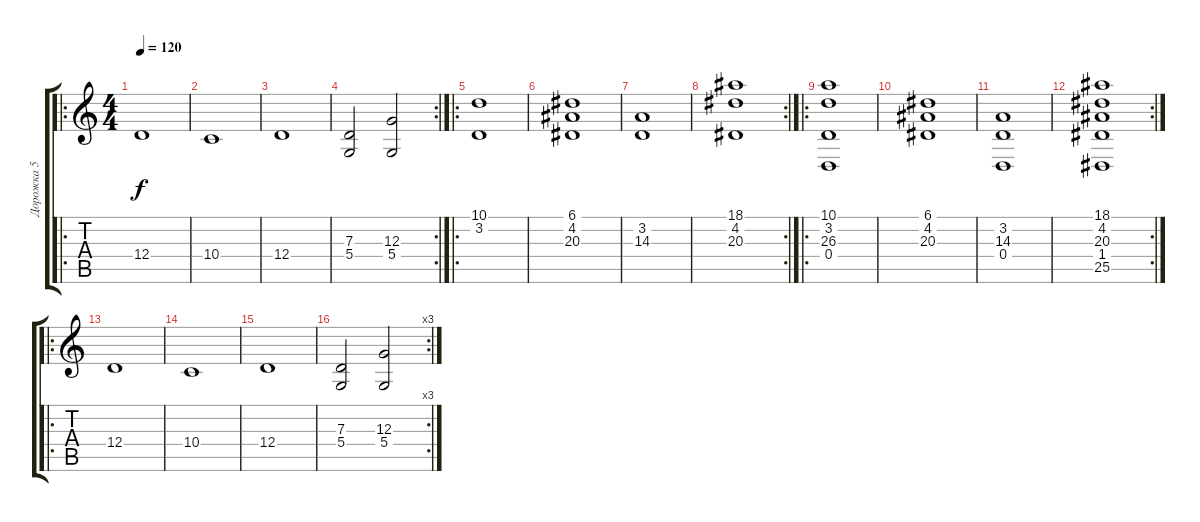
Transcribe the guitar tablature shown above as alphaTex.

\track ("Дорожка 5" "Дорожка 5") {instrument synthstrings1}
\staff {score tabs}
\tuning (E4 B3 G3 D3 A2 D2) {hide}
\ro
\ts (4 4)
\tempo 120
\clef g2
\ks c
12.4.1{dy f} |
10.4.1 |
12.4.1 |
\rc 2
(7.3 5.4).2 (12.3 5.4).2 |
\ro
(10.1 3.2).1 |
(6.1 4.2 20.3).1 |
(3.2 14.3).1 |
\rc 2
(18.1 4.2 20.3).1 |
\ro
(10.1 3.2 26.3 0.4).1 |
(6.1 4.2 20.3).1 |
(3.2 14.3 0.4).1 |
\rc 2
(18.1 4.2 20.3 1.4 25.5).1 |
\ro
12.4.1 |
10.4.1 |
12.4.1 |
\rc 3
(7.3 5.4).2 (12.3 5.4).2
